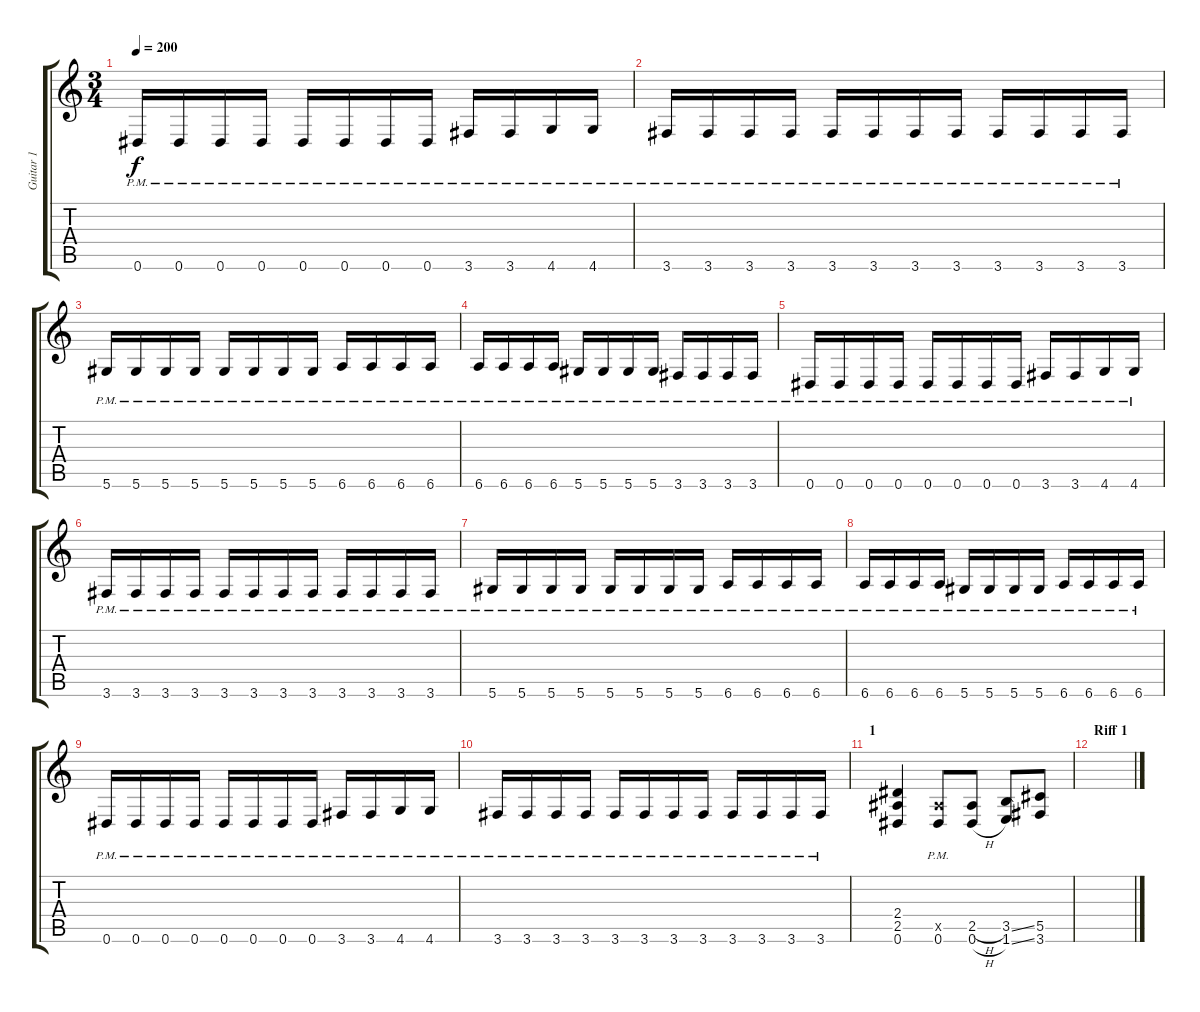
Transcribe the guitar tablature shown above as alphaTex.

\track ("Guitar 1" "Guitar 1") {instrument distortionguitar}
\staff {score tabs}
\tuning (Eb4 Bb3 Gb3 Db3 Ab2 Eb2) {hide}
\ts (3 4)
\tempo 200
\clef g2
\ks c
0.6{pm}.16{dy f} 0.6{pm}.16 0.6{pm}.16 0.6{pm}.16 0.6{pm}.16 0.6{pm}.16 0.6{pm}.16 0.6{pm}.16 3.6{pm}.16 3.6{pm}.16 4.6{pm}.16 4.6{pm}.16 |
3.6{pm}.16 3.6{pm}.16 3.6{pm}.16 3.6{pm}.16 3.6{pm}.16 3.6{pm}.16 3.6{pm}.16 3.6{pm}.16 3.6{pm}.16 3.6{pm}.16 3.6{pm}.16 3.6{pm}.16 |
5.6{pm}.16 5.6{pm}.16 5.6{pm}.16 5.6{pm}.16 5.6{pm}.16 5.6{pm}.16 5.6{pm}.16 5.6{pm}.16 6.6{pm}.16 6.6{pm}.16 6.6{pm}.16 6.6{pm}.16 |
6.6{pm}.16 6.6{pm}.16 6.6{pm}.16 6.6{pm}.16 5.6{pm}.16 5.6{pm}.16 5.6{pm}.16 5.6{pm}.16 3.6{pm}.16 3.6{pm}.16 3.6{pm}.16 3.6{pm}.16 |
0.6{pm}.16 0.6{pm}.16 0.6{pm}.16 0.6{pm}.16 0.6{pm}.16 0.6{pm}.16 0.6{pm}.16 0.6{pm}.16 3.6{pm}.16 3.6{pm}.16 4.6{pm}.16 4.6{pm}.16 |
3.6{pm}.16 3.6{pm}.16 3.6{pm}.16 3.6{pm}.16 3.6{pm}.16 3.6{pm}.16 3.6{pm}.16 3.6{pm}.16 3.6{pm}.16 3.6{pm}.16 3.6{pm}.16 3.6{pm}.16 |
5.6{pm}.16 5.6{pm}.16 5.6{pm}.16 5.6{pm}.16 5.6{pm}.16 5.6{pm}.16 5.6{pm}.16 5.6{pm}.16 6.6{pm}.16 6.6{pm}.16 6.6{pm}.16 6.6{pm}.16 |
6.6{pm}.16 6.6{pm}.16 6.6{pm}.16 6.6{pm}.16 5.6{pm}.16 5.6{pm}.16 5.6{pm}.16 5.6{pm}.16 6.6{pm}.16 6.6{pm}.16 6.6{pm}.16 6.6{pm}.16 |
0.6{pm}.16 0.6{pm}.16 0.6{pm}.16 0.6{pm}.16 0.6{pm}.16 0.6{pm}.16 0.6{pm}.16 0.6{pm}.16 3.6{pm}.16 3.6{pm}.16 4.6{pm}.16 4.6{pm}.16 |
3.6{pm}.16 3.6{pm}.16 3.6{pm}.16 3.6{pm}.16 3.6{pm}.16 3.6{pm}.16 3.6{pm}.16 3.6{pm}.16 3.6{pm}.16 3.6{pm}.16 3.6{pm}.16 3.6{pm}.16 |
\section ("" "1")
(2.4 2.5 0.6).4 (2.5{x} 0.6{pm}).8 (2.5{h} 0.6{h}).8 (3.5{ss} 1.6{ss}).8 (5.5 3.6).8 |
\section ("" "Riff 1")
